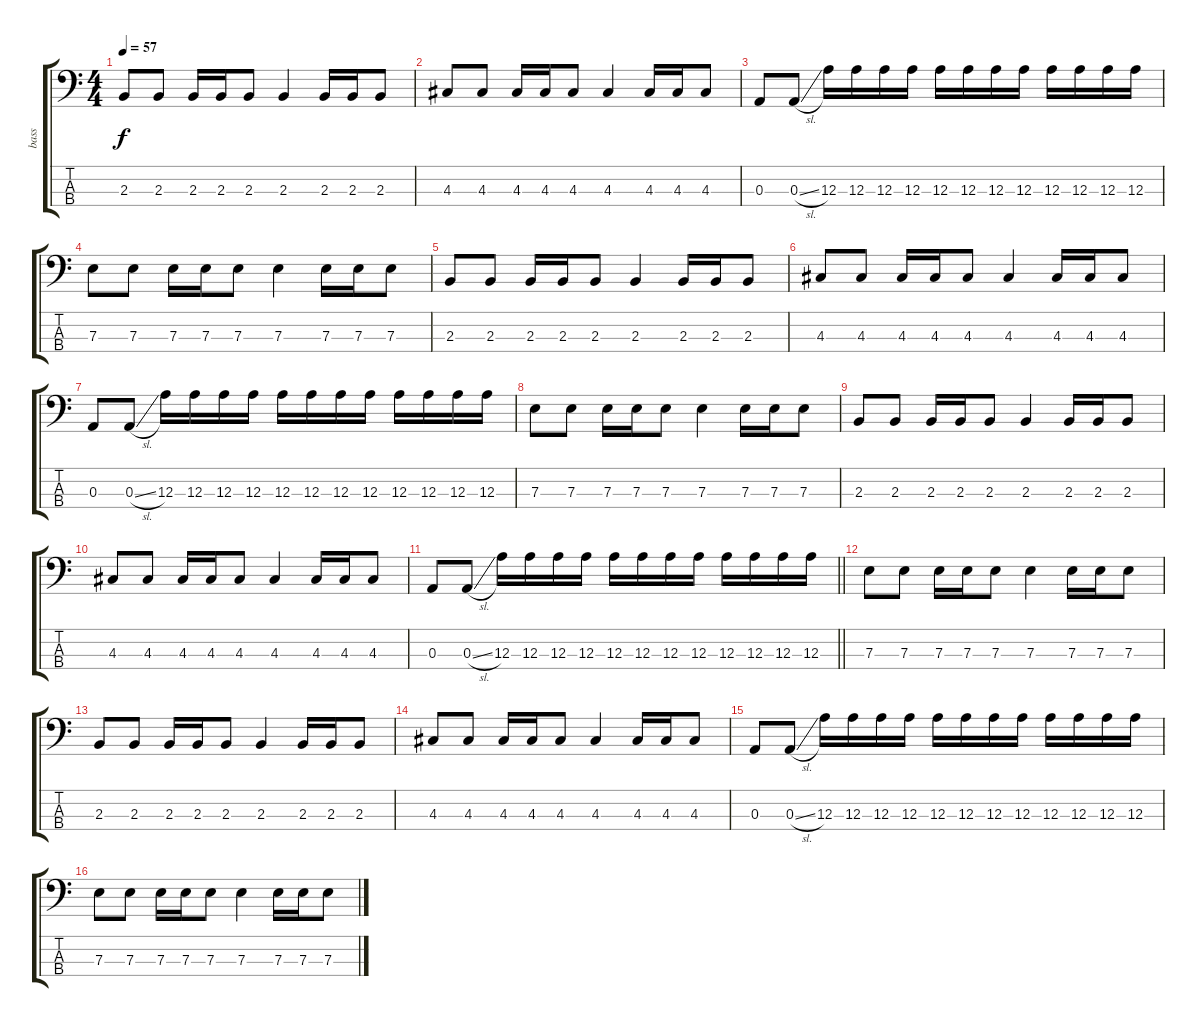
\track ("bass " "bass ") {instrument electricguitarjazz}
\staff {score tabs}
\tuning (G2 D2 A1 E1) {hide}
\ts (4 4)
\tempo 57
\clef f4
\ks c
2.3.8{dy f} 2.3.8 2.3.16 2.3.16 2.3.8 2.3.4 2.3.16 2.3.16 2.3.8 |
4.3.8 4.3.8 4.3.16 4.3.16 4.3.8 4.3.4 4.3.16 4.3.16 4.3.8 |
0.3.8 0.3{sl}.8 12.3.16 12.3.16 12.3.16 12.3.16 12.3.16 12.3.16 12.3.16 12.3.16 12.3.16 12.3.16 12.3.16 12.3.16 |
7.3.8 7.3.8 7.3.16 7.3.16 7.3.8 7.3.4 7.3.16 7.3.16 7.3.8 |
2.3.8 2.3.8 2.3.16 2.3.16 2.3.8 2.3.4 2.3.16 2.3.16 2.3.8 |
4.3.8 4.3.8 4.3.16 4.3.16 4.3.8 4.3.4 4.3.16 4.3.16 4.3.8 |
0.3.8 0.3{sl}.8 12.3.16 12.3.16 12.3.16 12.3.16 12.3.16 12.3.16 12.3.16 12.3.16 12.3.16 12.3.16 12.3.16 12.3.16 |
7.3.8 7.3.8 7.3.16 7.3.16 7.3.8 7.3.4 7.3.16 7.3.16 7.3.8 |
2.3.8 2.3.8 2.3.16 2.3.16 2.3.8 2.3.4 2.3.16 2.3.16 2.3.8 |
4.3.8 4.3.8 4.3.16 4.3.16 4.3.8 4.3.4 4.3.16 4.3.16 4.3.8 |
\barLineRight lightlight
0.3.8 0.3{sl}.8 12.3.16 12.3.16 12.3.16 12.3.16 12.3.16 12.3.16 12.3.16 12.3.16 12.3.16 12.3.16 12.3.16 12.3.16 |
7.3.8 7.3.8 7.3.16 7.3.16 7.3.8 7.3.4 7.3.16 7.3.16 7.3.8 |
2.3.8 2.3.8 2.3.16 2.3.16 2.3.8 2.3.4 2.3.16 2.3.16 2.3.8 |
4.3.8 4.3.8 4.3.16 4.3.16 4.3.8 4.3.4 4.3.16 4.3.16 4.3.8 |
0.3.8 0.3{sl}.8 12.3.16 12.3.16 12.3.16 12.3.16 12.3.16 12.3.16 12.3.16 12.3.16 12.3.16 12.3.16 12.3.16 12.3.16 |
7.3.8 7.3.8 7.3.16 7.3.16 7.3.8 7.3.4 7.3.16 7.3.16 7.3.8
